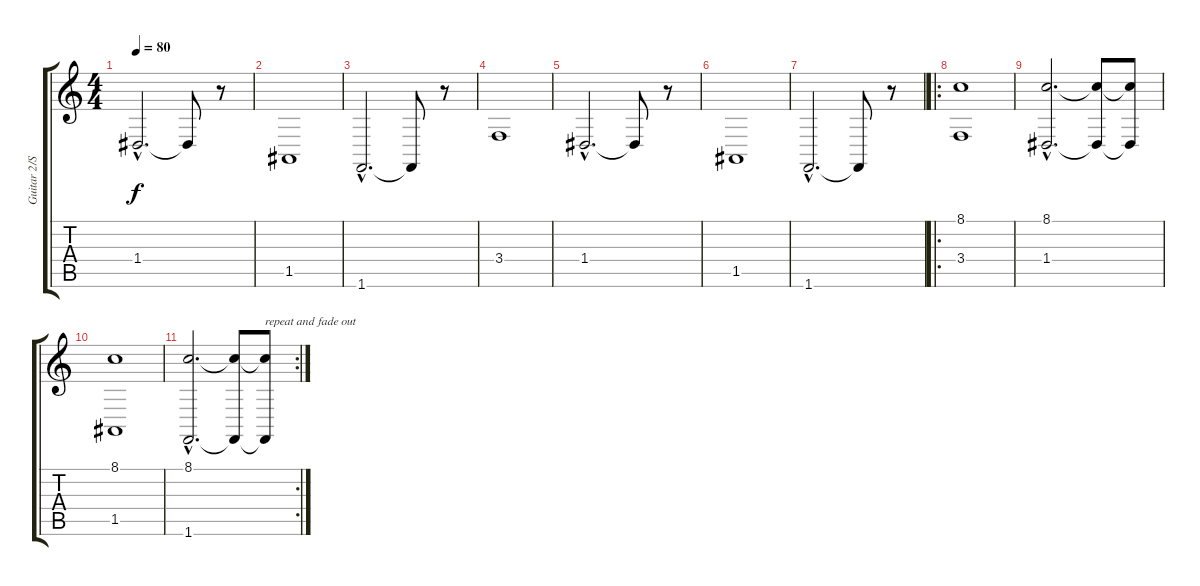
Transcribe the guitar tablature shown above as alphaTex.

\track ("Guitar 2/Strings" "Guitar 2/S") {instrument stringensemble1}
\staff {score tabs}
\tuning (E4 B3 G3 D3 A2 E2) {hide}
\ts (4 4)
\tempo 80
\clef g2
\ks c
1.4{hac}.2{d dy f} 1.4{t}.8 r.8 |
1.5.1 |
1.6{hac}.2{d} 1.6{t}.8 r.8 |
3.4.1 |
1.4{hac}.2{d} 1.4{t}.8 r.8 |
1.5.1 |
1.6{hac}.2{d} 1.6{t}.8 r.8 |
\ro
(8.1 3.4).1 |
(8.1{hac} 1.4{hac}).2{d} (8.1{t} 1.4{t}).8 (8.1{t} 1.4{t}).8 |
(8.1 1.5).1 |
\rc 2
(8.1{hac} 1.6{hac}).2{d} (8.1{t} 1.6{t}).8 (8.1{t} 1.6{t}).8{txt "repeat and fade out"}
